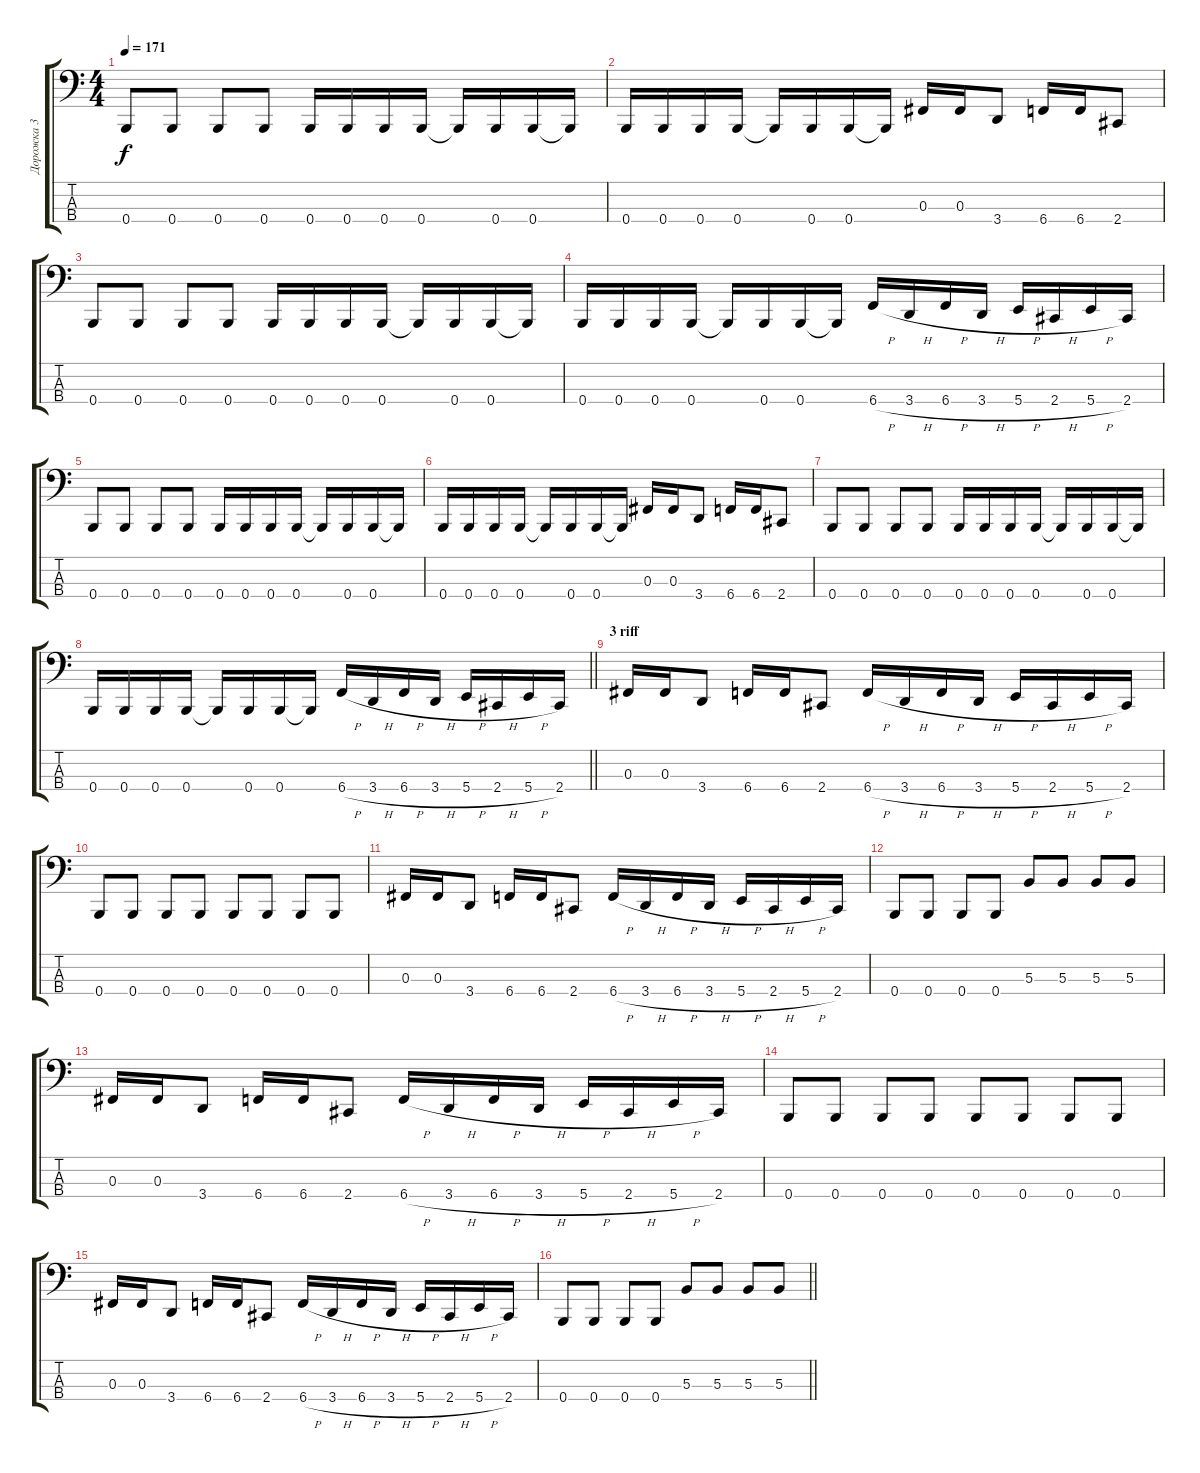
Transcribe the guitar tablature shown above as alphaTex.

\track ("Дорожка 3" "Дорожка 3") {instrument slapbass2}
\staff {score tabs}
\tuning (E2 B1 Gb1 B0) {hide}
\ts (4 4)
\tempo 171
\clef f4
\ks c
0.4.8{dy f} 0.4.8 0.4.8 0.4.8 0.4.16 0.4.16 0.4.16 0.4.16 0.4{t}.16 0.4.16 0.4.16 0.4{t}.16 |
0.4.16 0.4.16 0.4.16 0.4.16 0.4{t}.16 0.4.16 0.4.16 0.4{t}.16 0.3.16 0.3.16 3.4.8 6.4.16 6.4.16 2.4.8 |
0.4.8 0.4.8 0.4.8 0.4.8 0.4.16 0.4.16 0.4.16 0.4.16 0.4{t}.16 0.4.16 0.4.16 0.4{t}.16 |
0.4.16 0.4.16 0.4.16 0.4.16 0.4{t}.16 0.4.16 0.4.16 0.4{t}.16 6.4{h}.16 3.4{h}.16 6.4{h}.16 3.4{h}.16 5.4{h}.16 2.4{h}.16 5.4{h}.16 2.4.16 |
0.4.8 0.4.8 0.4.8 0.4.8 0.4.16 0.4.16 0.4.16 0.4.16 0.4{t}.16 0.4.16 0.4.16 0.4{t}.16 |
0.4.16 0.4.16 0.4.16 0.4.16 0.4{t}.16 0.4.16 0.4.16 0.4{t}.16 0.3.16 0.3.16 3.4.8 6.4.16 6.4.16 2.4.8 |
0.4.8 0.4.8 0.4.8 0.4.8 0.4.16 0.4.16 0.4.16 0.4.16 0.4{t}.16 0.4.16 0.4.16 0.4{t}.16 |
\barLineRight lightlight
0.4.16 0.4.16 0.4.16 0.4.16 0.4{t}.16 0.4.16 0.4.16 0.4{t}.16 6.4{h}.16 3.4{h}.16 6.4{h}.16 3.4{h}.16 5.4{h}.16 2.4{h}.16 5.4{h}.16 2.4.16 |
\section ("" "3 riff")
0.3.16 0.3.16 3.4.8 6.4.16 6.4.16 2.4.8 6.4{h}.16 3.4{h}.16 6.4{h}.16 3.4{h}.16 5.4{h}.16 2.4{h}.16 5.4{h}.16 2.4.16 |
0.4.8 0.4.8 0.4.8 0.4.8 0.4.8 0.4.8 0.4.8 0.4.8 |
0.3.16 0.3.16 3.4.8 6.4.16 6.4.16 2.4.8 6.4{h}.16 3.4{h}.16 6.4{h}.16 3.4{h}.16 5.4{h}.16 2.4{h}.16 5.4{h}.16 2.4.16 |
0.4.8 0.4.8 0.4.8 0.4.8 5.3.8 5.3.8 5.3.8 5.3.8 |
0.3.16 0.3.16 3.4.8 6.4.16 6.4.16 2.4.8 6.4{h}.16 3.4{h}.16 6.4{h}.16 3.4{h}.16 5.4{h}.16 2.4{h}.16 5.4{h}.16 2.4.16 |
0.4.8 0.4.8 0.4.8 0.4.8 0.4.8 0.4.8 0.4.8 0.4.8 |
0.3.16 0.3.16 3.4.8 6.4.16 6.4.16 2.4.8 6.4{h}.16 3.4{h}.16 6.4{h}.16 3.4{h}.16 5.4{h}.16 2.4{h}.16 5.4{h}.16 2.4.16 |
\barLineRight lightlight
0.4.8 0.4.8 0.4.8 0.4.8 5.3.8 5.3.8 5.3.8 5.3.8
